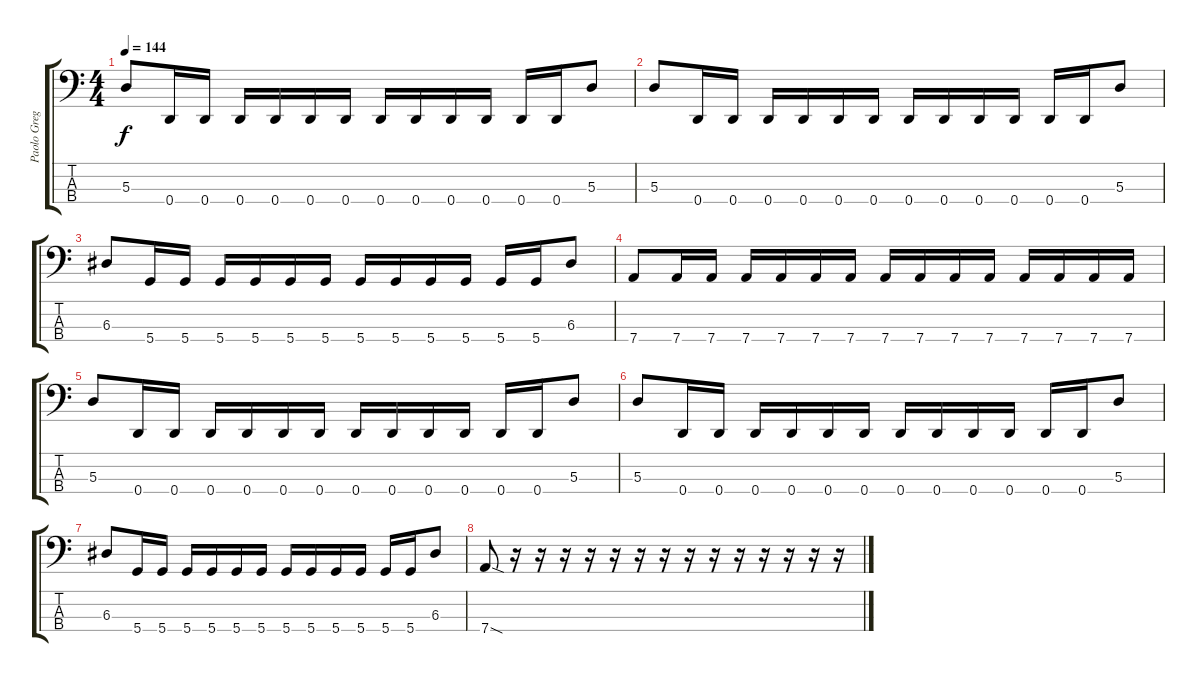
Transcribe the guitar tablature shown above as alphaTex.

\track ("Paolo Gregoletto" "Paolo Greg") {instrument electricbasspick}
\staff {score tabs}
\tuning (G2 D2 A1 D1) {hide}
\ts (4 4)
\tempo 144
\clef f4
\ks c
5.3.8{dy f} 0.4.16 0.4.16 0.4.16 0.4.16 0.4.16 0.4.16 0.4.16 0.4.16 0.4.16 0.4.16 0.4.16 0.4.16 5.3.8 |
5.3.8 0.4.16 0.4.16 0.4.16 0.4.16 0.4.16 0.4.16 0.4.16 0.4.16 0.4.16 0.4.16 0.4.16 0.4.16 5.3.8 |
6.3.8 5.4.16 5.4.16 5.4.16 5.4.16 5.4.16 5.4.16 5.4.16 5.4.16 5.4.16 5.4.16 5.4.16 5.4.16 6.3.8 |
7.4.8 7.4.16 7.4.16 7.4.16 7.4.16 7.4.16 7.4.16 7.4.16 7.4.16 7.4.16 7.4.16 7.4.16 7.4.16 7.4.16 7.4.16 |
5.3.8 0.4.16 0.4.16 0.4.16 0.4.16 0.4.16 0.4.16 0.4.16 0.4.16 0.4.16 0.4.16 0.4.16 0.4.16 5.3.8 |
5.3.8 0.4.16 0.4.16 0.4.16 0.4.16 0.4.16 0.4.16 0.4.16 0.4.16 0.4.16 0.4.16 0.4.16 0.4.16 5.3.8 |
6.3.8 5.4.16 5.4.16 5.4.16 5.4.16 5.4.16 5.4.16 5.4.16 5.4.16 5.4.16 5.4.16 5.4.16 5.4.16 6.3.8 |
7.4{sod}.8 r.16 r.16 r.16 r.16 r.16 r.16 r.16 r.16 r.16 r.16 r.16 r.16 r.16 r.16
